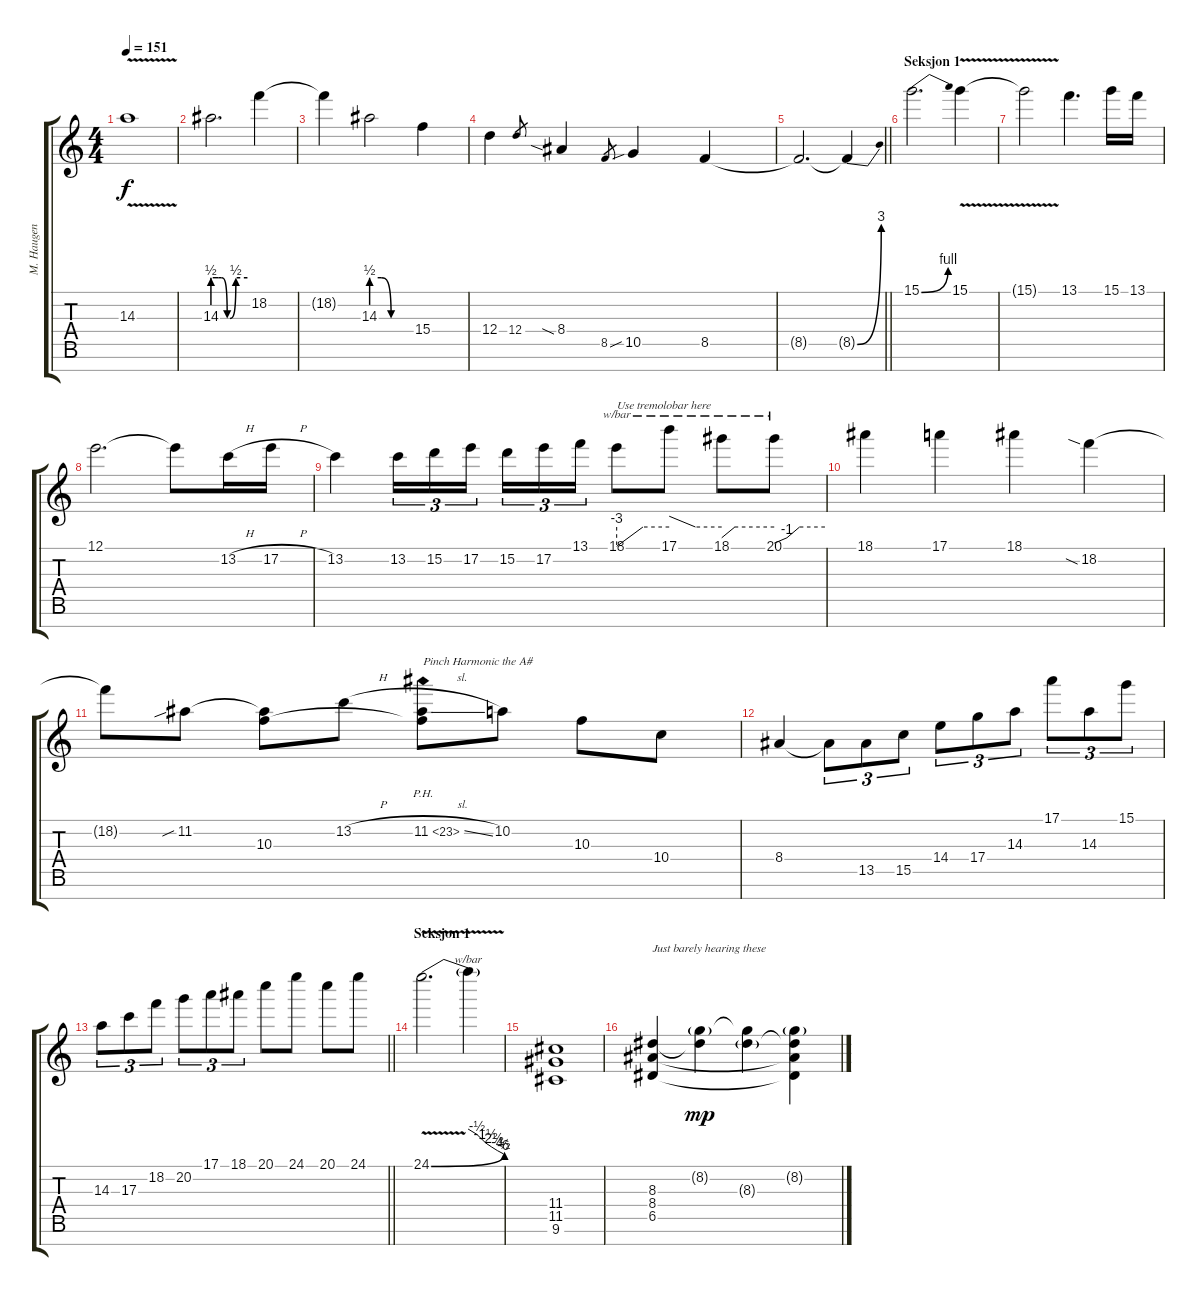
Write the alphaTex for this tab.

\track ("M. Haugen" "M. Haugen") {instrument distortionguitar}
\staff {score tabs}
\tuning (E4 B3 G3 D3 A2 E2 B1) {hide}
\ts (4 4)
\tempo 151
\clef g2
\ks c
14.3{v}.1{dy f} |
14.3{be (custom 0 2 10 2 15 2 25 0 30 0 40 2 60 2)}.2{d} 18.2.4 |
18.2{t}.4 14.3{be (custom 0 2 15 2 30 0 60 0)}.2 15.4.4 |
12.4.4 12.4.8{gr} 8.4{sia}.4 8.5.8{gr} 10.5{sib}.4 8.5.4 |
\barLineRight lightlight
8.5{t}.2{d} 8.5{be (bend 0 0 60 12) t}.4 |
\section ("" "Seksjon 1")
15.1{be (bend 0 0 60 4)}.2{d} 15.1{v}.4 |
15.1{t}.2 13.1.4{d} 15.1.16 13.1.16 |
12.1.2{d} 12.1{t}.8 13.2{h}.16 17.2{h}.16 |
13.2.4 13.2.16{tu (3 2)} 15.2.16{tu (3 2)} 17.2.16{tu (3 2) beam splitsecondary} 15.2.16{tu (3 2)} 17.2.16{tu (3 2)} 13.1.16{tu (3 2)} 18.1.8{tbe (custom default 0 -12 30 0 60 0) txt "Use tremolobar here"} 17.1.8{tbe (custom default 0 4 30 0 60 0)} 18.1.8{tbe (custom default 0 -4 15 0 60 0)} 20.1.8{tbe (custom default 0 -8 15 -4 30 0 60 0)} |
18.1.4 17.1.4 18.1.4 18.2{sia}.4 |
18.2{t}.8 11.2{sib}.8 (11.2{t} 10.3).8 13.2{h}.8 (11.2{ph 12 sl} 10.3{t}).8{txt "Pinch Harmonic the A#"} 10.2.8 10.3.8 10.4.8 |
8.4.4 8.4{t}.8{tu (3 2)} 13.5.8{tu (3 2)} 15.5.8{tu (3 2)} 14.4.8{tu (3 2)} 17.4.8{tu (3 2)} 14.3.8{tu (3 2)} 17.1.8{tu (3 2)} 14.3.8{tu (3 2)} 15.1.8{tu (3 2)} |
\barLineRight lightlight
14.3.8{tu (3 2)} 17.3.8{tu (3 2)} 18.2.8{tu (3 2)} 20.2.8{tu (3 2)} 17.1.8{tu (3 2)} 18.1.8{tu (3 2)} 20.1.8 24.1.8 20.1.8 24.1.8 |
\section ("" "Seksjon 1")
24.1{be (bend 0 0 60 2) v}.2{d volume 5} 24.1{t}.4{tbe (custom default 0 0 15 -2 30 -6 40 -10 50 -16 60 -24)} |
(11.4 11.5 9.6).1 |
(8.3 8.4 6.5).4{txt "Just barely hearing these" volume 13 instrument distortionguitar} (8.2{g} 8.3{t}).4{dy mp} (8.2{t} 8.3{g}).4 (8.2{g} 8.3{t} 8.4{t} 6.5{t}).4
